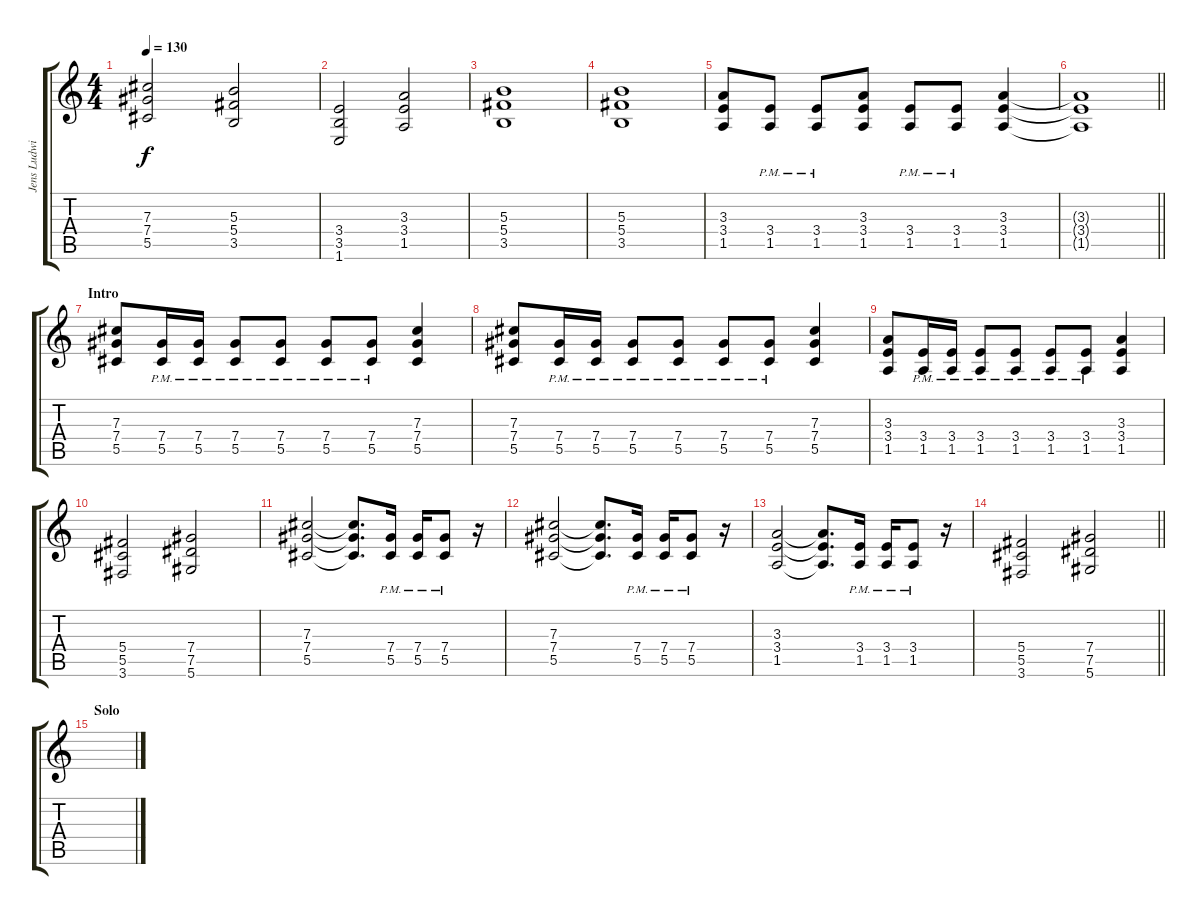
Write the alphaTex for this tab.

\track ("Jens Ludwig" "Jens Ludwi") {instrument distortionguitar}
\staff {score tabs}
\tuning (Eb4 Bb3 Gb3 Db3 Ab2 Eb2) {hide}
\ts (4 4)
\tempo 130
\clef g2
\ks c
(7.3 7.4 5.5).2{dy f} (5.3 5.4 3.5).2 |
(3.4 3.5 1.6).2 (3.3 3.4 1.5).2 |
(5.3 5.4 3.5).1 |
(5.3 5.4 3.5).1 |
(3.3 3.4 1.5).8 (3.4 1.5{pm}).8 (3.4 1.5{pm}).8 (3.3 3.4 1.5).8 (3.4 1.5{pm}).8 (3.4 1.5{pm}).8 (3.3 3.4 1.5).4 |
\barLineRight lightlight
(3.3{t} 3.4{t} 1.5{t}).1 |
\section ("" "Intro")
(7.3 7.4 5.5).8 (7.4 5.5{pm}).16 (7.4 5.5{pm}).16 (7.4{pm} 5.5{pm}).8 (7.4 5.5{pm}).8 (7.4{pm} 5.5{pm}).8 (7.4 5.5{pm}).8 (7.3 7.4 5.5).4 |
(7.3 7.4 5.5).8 (7.4 5.5{pm}).16 (7.4 5.5{pm}).16 (7.4{pm} 5.5{pm}).8 (7.4 5.5{pm}).8 (7.4{pm} 5.5{pm}).8 (7.4 5.5{pm}).8 (7.3 7.4 5.5).4 |
(3.3 3.4 1.5).8 (3.4 1.5{pm}).16 (3.4 1.5{pm}).16 (3.4{pm} 1.5{pm}).8 (3.4 1.5{pm}).8 (3.4{pm} 1.5{pm}).8 (3.4 1.5{pm}).8 (3.3 3.4 1.5).4 |
(5.4 5.5 3.6).2 (7.4 7.5 5.6).2 |
(7.3 7.4 5.5).2 (7.3{t} 7.4{t} 5.5{t}).8{d} (7.4 5.5{pm}).16 (7.4 5.5{pm}).16 (7.4{pm} 5.5{pm}).8 r.16 |
(7.3 7.4 5.5).2 (7.3{t} 7.4{t} 5.5{t}).8{d} (7.4 5.5{pm}).16 (7.4 5.5{pm}).16 (7.4{pm} 5.5{pm}).8 r.16 |
(3.3 3.4 1.5).2 (3.3{t} 3.4{t} 1.5{t}).8{d} (3.4 1.5{pm}).16 (3.4 1.5{pm}).16 (3.4{pm} 1.5{pm}).8 r.16 |
\barLineRight lightlight
(5.4 5.5 3.6).2 (7.4 7.5 5.6).2 |
\section ("" "Solo")
